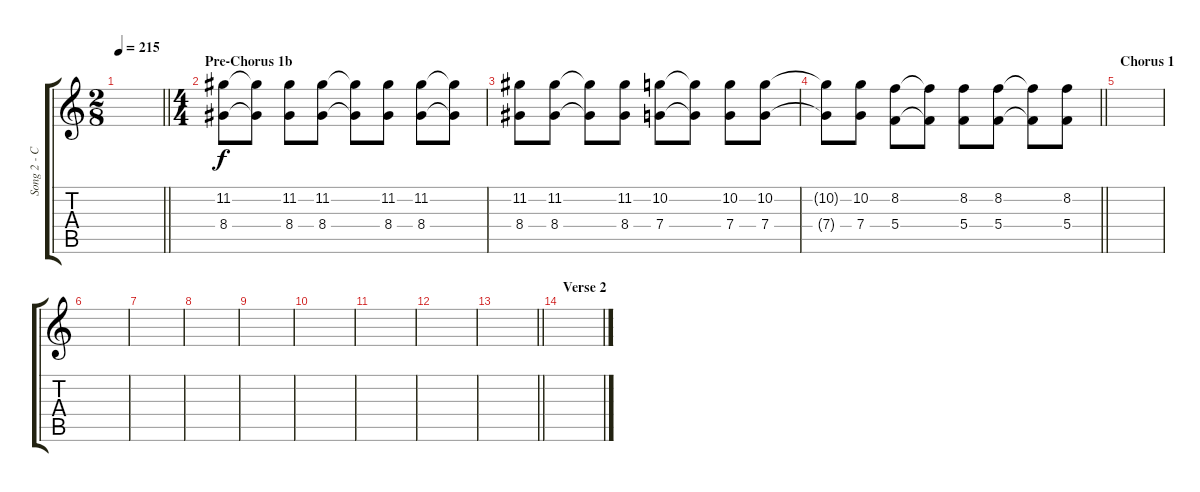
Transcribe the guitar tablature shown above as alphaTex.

\track ("Song 2 - Clean w/delay" "Song 2 - C") {instrument electricguitarjazz}
\staff {score tabs}
\tuning (D4 A3 F3 C3 G2 C2) {hide}
\ts (2 8)
\tempo 215
\clef g2
\barLineRight lightlight
\ks c
|
\ts (4 4)
\section ("" "Pre-Chorus 1b")
(11.2 8.4).8 (11.2{t} 8.4{t}).8 (11.2 8.4).8 (11.2 8.4).8 (11.2{t} 8.4{t}).8 (11.2 8.4).8 (11.2 8.4).8 (11.2{t} 8.4{t}).8 |
(11.2 8.4).8 (11.2 8.4).8 (11.2{t} 8.4{t}).8 (11.2 8.4).8 (10.2 7.4).8 (10.2{t} 7.4{t}).8 (10.2 7.4).8 (10.2 7.4).8 |
\barLineRight lightlight
(10.2{t} 7.4{t}).8 (10.2 7.4).8 (8.2 5.4).8 (8.2{t} 5.4{t}).8 (8.2 5.4).8 (8.2 5.4).8 (8.2{t} 5.4{t}).8 (8.2 5.4).8 |
\section ("" "Chorus 1")
|
|
|
|
|
|
|
|
\barLineRight lightlight
|
\section ("" "Verse 2")
